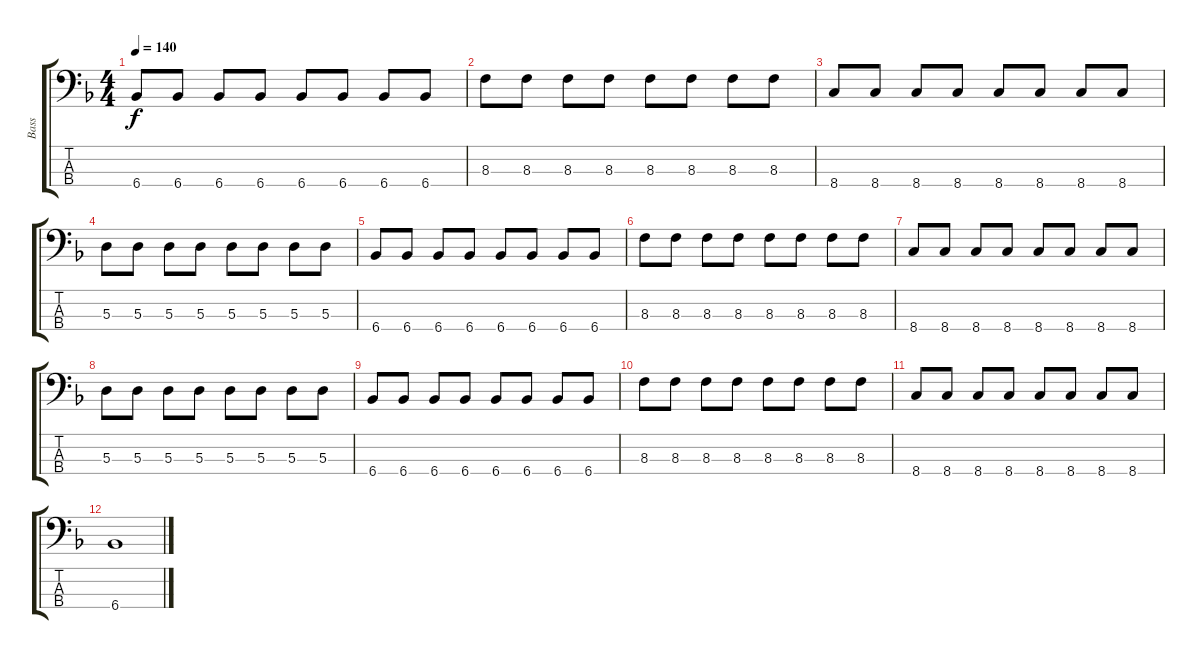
\track ("Bass" "Bass") {instrument electricbassfinger}
\staff {score tabs}
\tuning (G2 D2 A1 E1) {hide}
\ts (4 4)
\tempo 140
\clef f4
\ks f
6.4.8{dy f} 6.4.8 6.4.8 6.4.8 6.4.8 6.4.8 6.4.8 6.4.8 |
8.3.8 8.3.8 8.3.8 8.3.8 8.3.8 8.3.8 8.3.8 8.3.8 |
8.4.8 8.4.8 8.4.8 8.4.8 8.4.8 8.4.8 8.4.8 8.4.8 |
5.3.8 5.3.8 5.3.8 5.3.8 5.3.8 5.3.8 5.3.8 5.3.8 |
6.4.8 6.4.8 6.4.8 6.4.8 6.4.8 6.4.8 6.4.8 6.4.8 |
8.3.8 8.3.8 8.3.8 8.3.8 8.3.8 8.3.8 8.3.8 8.3.8 |
8.4.8 8.4.8 8.4.8 8.4.8 8.4.8 8.4.8 8.4.8 8.4.8 |
5.3.8 5.3.8 5.3.8 5.3.8 5.3.8 5.3.8 5.3.8 5.3.8 |
6.4.8 6.4.8 6.4.8 6.4.8 6.4.8 6.4.8 6.4.8 6.4.8 |
8.3.8 8.3.8 8.3.8 8.3.8 8.3.8 8.3.8 8.3.8 8.3.8 |
8.4.8 8.4.8 8.4.8 8.4.8 8.4.8 8.4.8 8.4.8 8.4.8 |
6.4.1
